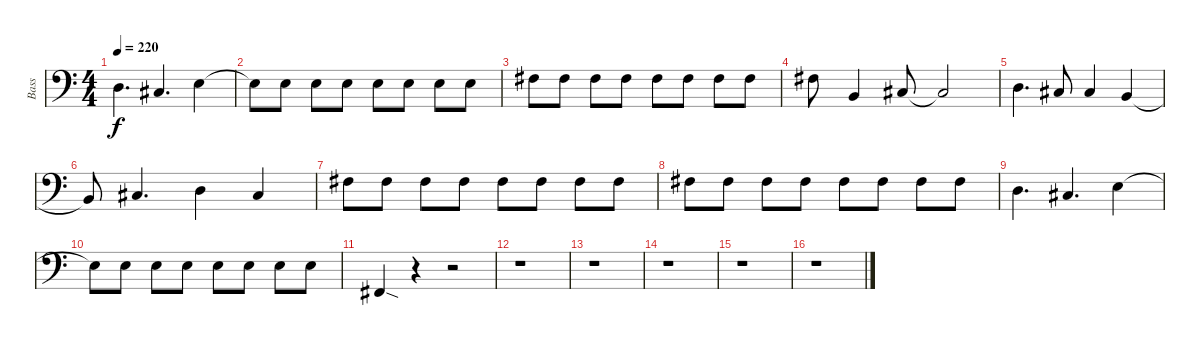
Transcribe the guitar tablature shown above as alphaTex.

\track ("Bass" "Bass") {instrument slapbass1}
\staff {score}
\tuning (G2 D2 A1 E1) {hide}
\ts (4 4)
\tempo 220
\clef f4
\ks c
5.3.4{d dy f} 4.3.4{d} 7.3.4 |
7.3{t}.8 7.3.8 7.3.8 7.3.8 7.3.8 7.3.8 7.3.8 7.3.8 |
9.3.8 9.3.8 9.3.8 9.3.8 9.3.8 9.3.8 9.3.8 9.3.8 |
9.3.8 2.3.4 4.3.8 4.3{t}.2 |
5.3.4{d} 4.3.8 4.3.4 2.3.4 |
2.3{t}.8 4.3.4{d} 5.3.4 4.3.4 |
9.3.8 9.3.8 9.3.8 9.3.8 9.3.8 9.3.8 9.3.8 9.3.8 |
9.3.8 9.3.8 9.3.8 9.3.8 9.3.8 9.3.8 9.3.8 9.3.8 |
5.3.4{d} 4.3.4{d} 7.3.4 |
7.3{t}.8 7.3.8 7.3.8 7.3.8 7.3.8 7.3.8 7.3.8 7.3.8 |
2.4{sod}.4 r.4 r.2 |
r.1 |
r.1 |
r.1 |
r.1 |
r.1
